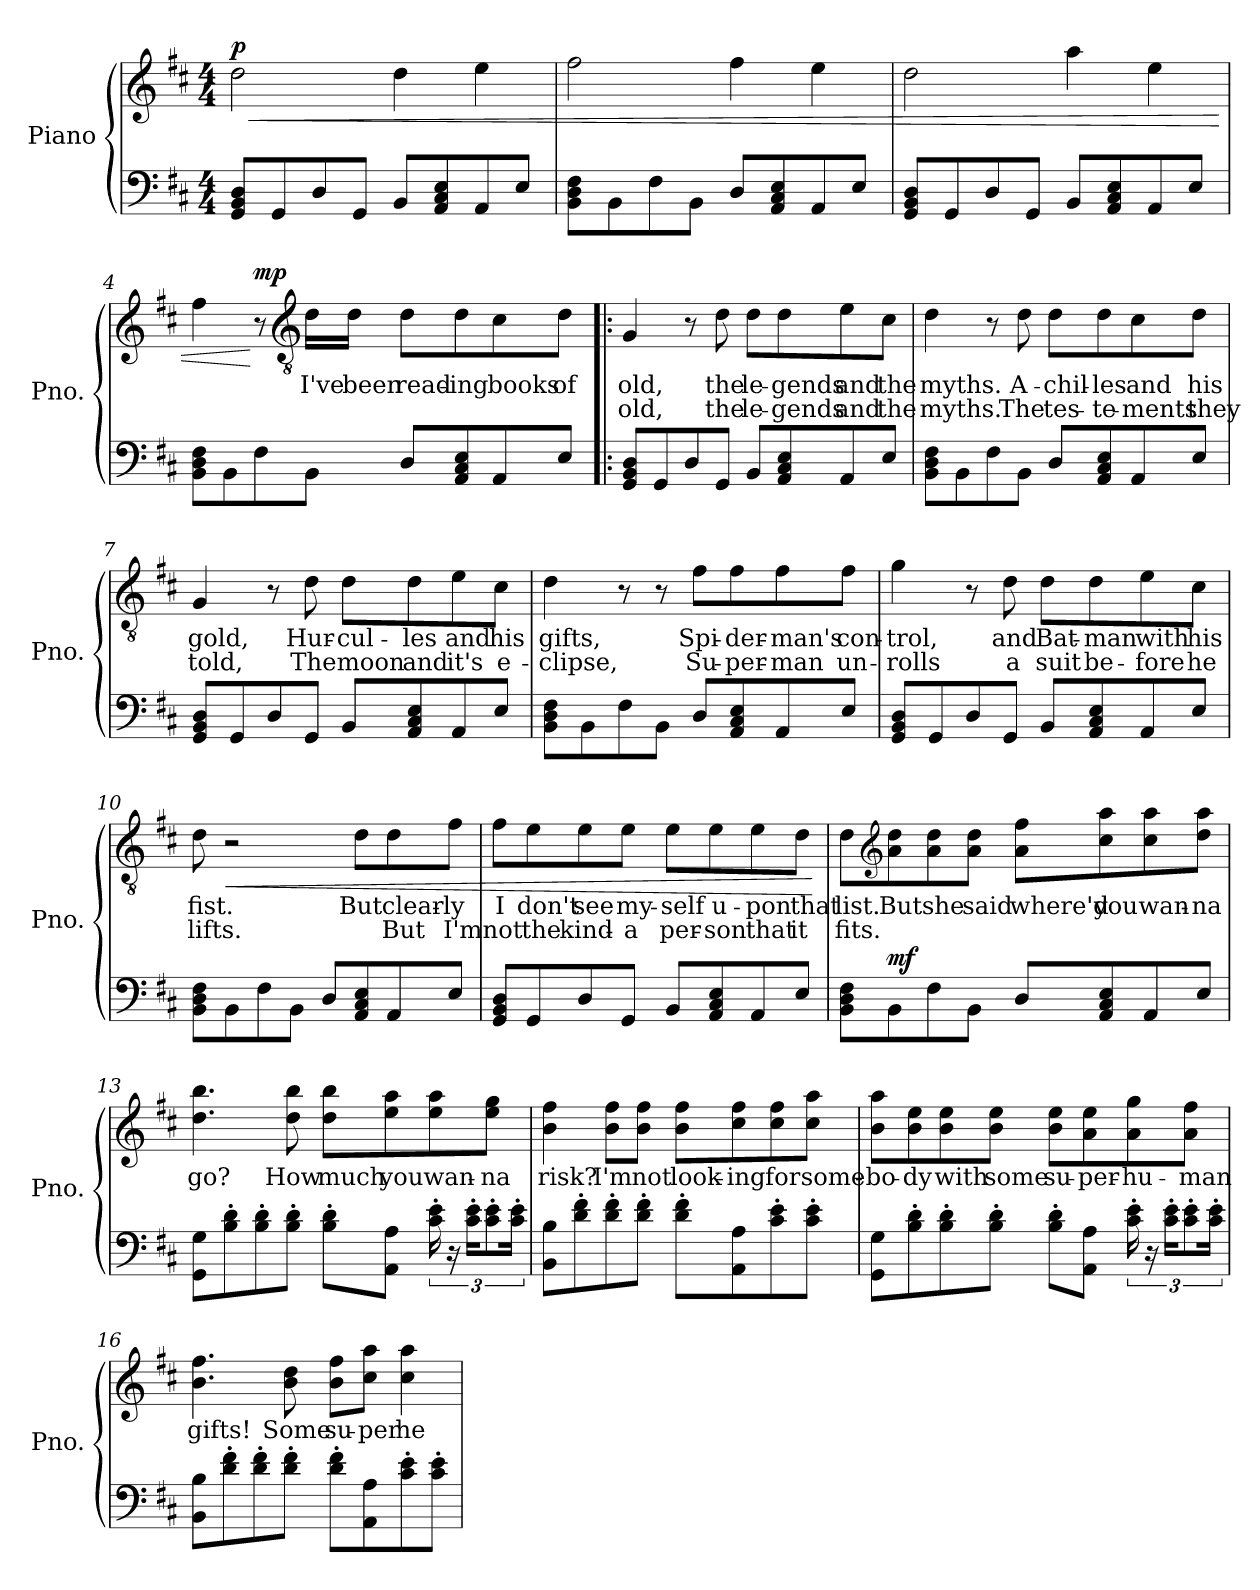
**kern	**kern	**text	**text	**dynam
*part1	*part1	*part1	*part1	*part1
*staff2	*staff1	*staff1	*staff1	*staff1/2
*I"Piano	*	*	*	*
*I'Pno.	*	*	*	*
*clefF4	*clefG2	*	*	*
*k[f#c#]	*k[f#c#]	*	*	*
*M4/4	*M4/4	*	*	*
=1	=1	=1	=1	=1
!	!	!	!	!LO:HP:b
!	!	!	!	!LO:DY:n=1:b
8GG/ 8BB/ 8D/L	2dd\	.	.	< p
8GG/	.	.	.	.
8D/	.	.	.	.
8GG/J	.	.	.	.
8BB/L	4dd\	.	.	.
8AA/ 8C#/ 8E/	.	.	.	.
8AA/	4ee\	.	.	.
8E/J	.	.	.	.
=2	=2	=2	=2	=2
8BB\ 8D\ 8F#\L	2ff#\	.	.	.
8BB\	.	.	.	.
8F#\	.	.	.	.
8BB\J	.	.	.	.
8D/L	4ff#\	.	.	.
8AA/ 8C#/ 8E/	.	.	.	.
8AA/	4ee\	.	.	.
8E/J	.	.	.	.
=3	=3	=3	=3	=3
8GG/ 8BB/ 8D/L	2dd\	.	.	.
8GG/	.	.	.	.
8D/	.	.	.	.
8GG/J	.	.	.	.
8BB/L	4aa\	.	.	.
8AA/ 8C#/ 8E/	.	.	.	.
8AA/	4ee\	.	.	.
8E/J	.	.	.	.
=4	=4	=4	=4	=4
8BB\ 8D\ 8F#\L	4ff#\	.	.	.
8BB\	.	.	.	.
!	!	!	!	!LO:DY:n=1:b
8F#\	8r	.	.	[ mp
*	*clefGv2	*	*	*
!	!	!LO:LY:b	!	!
8BB\J	16d\LL	I've	.	.
!	!	!LO:LY:b	!	!
.	16d\JJ	been	.	.
!	!	!LO:LY:b	!	!
8D/L	8d\L	read-	.	.
!	!	!LO:LY:b	!	!
8AA/ 8C#/ 8E/	8d\	-ing	.	.
!	!	!LO:LY:b	!	!
8AA/	8c#\	books	.	.
!	!	!LO:LY:b	!	!
8E/J	8d\J	of	.	.
!!LO:LB:g=z
=5!|:	=5!|:	=5!|:	=5!|:	=5!|:
!	!	!LO:LY:b	!LO:LY:b	!
8GG/ 8BB/ 8D/L	4G/	old,	old,	.
8GG/	.	.	.	.
8D/	8r	.	.	.
!	!	!LO:LY:b	!LO:LY:b	!
8GG/J	8d\	the	the	.
!	!	!LO:LY:b	!LO:LY:b	!
8BB/L	8d\L	le-	le-	.
!	!	!LO:LY:b	!LO:LY:b	!
8AA/ 8C#/ 8E/	8d\	-gends	-gends	.
!	!	!LO:LY:b	!LO:LY:b	!
8AA/	8e\	and	and	.
!	!	!LO:LY:b	!LO:LY:b	!
8E/J	8c#\J	the	the	.
=6	=6	=6	=6	=6
!	!	!LO:LY:b	!LO:LY:b	!
8BB\ 8D\ 8F#\L	4d\	myths.	myths.	.
8BB\	.	.	.	.
8F#\	8r	.	.	.
!	!	!LO:LY:b	!LO:LY:b	!
8BB\J	8d\	A-	The	.
!	!	!LO:LY:b	!LO:LY:b	!
8D/L	8d\L	-chil-	tes-	.
!	!	!LO:LY:b	!LO:LY:b	!
8AA/ 8C#/ 8E/	8d\	-les	-te-	.
!	!	!LO:LY:b	!LO:LY:b	!
8AA/	8c#\	and	-ments	.
!	!	!LO:LY:b	!LO:LY:b	!
8E/J	8d\J	his	they	.
=7	=7	=7	=7	=7
!	!	!LO:LY:b	!LO:LY:b	!
8GG/ 8BB/ 8D/L	4G/	gold,	told,	.
8GG/	.	.	.	.
8D/	8r	.	.	.
!	!	!LO:LY:b	!LO:LY:b	!
8GG/J	8d\	Hur-	The	.
!	!	!LO:LY:b	!LO:LY:b	!
8BB/L	8d\L	-cul-	moon	.
!	!	!LO:LY:b	!LO:LY:b	!
8AA/ 8C#/ 8E/	8d\	-les	and	.
!	!	!LO:LY:b	!LO:LY:b	!
8AA/	8e\	and	it's	.
!	!	!LO:LY:b	!LO:LY:b	!
8E/J	8c#\J	his	e-	.
!!LO:LB:g=z
=8	=8	=8	=8	=8
!	!	!LO:LY:b	!LO:LY:b	!
8BB\ 8D\ 8F#\L	4d\	gifts,	-clipse,	.
8BB\	.	.	.	.
8F#\	8r	.	.	.
8BB\J	8r	.	.	.
!	!	!LO:LY:b	!LO:LY:b	!
8D/L	8f#\L	Spi-	Su-	.
!	!	!LO:LY:b	!LO:LY:b	!
8AA/ 8C#/ 8E/	8f#\	-der-	-per-	.
!	!	!LO:LY:b	!LO:LY:b	!
8AA/	8f#\	-man's	-man	.
!	!	!LO:LY:b	!LO:LY:b	!
8E/J	8f#\J	con-	un-	.
=9	=9	=9	=9	=9
!	!	!LO:LY:b	!LO:LY:b	!
8GG/ 8BB/ 8D/L	4g\	-trol,	-rolls	.
8GG/	.	.	.	.
8D/	8r	.	.	.
!	!	!LO:LY:b	!LO:LY:b	!
8GG/J	8d\	and	a	.
!	!	!LO:LY:b	!LO:LY:b	!
8BB/L	8d\L	Bat-	suit	.
!	!	!LO:LY:b	!LO:LY:b	!
8AA/ 8C#/ 8E/	8d\	-man	be-	.
!	!	!LO:LY:b	!LO:LY:b	!
8AA/	8e\	with	-fore	.
!	!	!LO:LY:b	!LO:LY:b	!
8E/J	8c#\J	his	he	.
=10	=10	=10	=10	=10
!	!	!LO:LY:b	!LO:LY:b	!
8BB\ 8D\ 8F#\L	8d\	fist.	lifts.	.
!	!	!	!	!LO:HP:b
8BB\	2r	.	.	<
8F#\	.	.	.	.
8BB\J	.	.	.	.
8D/L	.	.	.	.
!	!	!LO:LY:b	!	!
8AA/ 8C#/ 8E/	8d\L	But	.	.
!	!	!LO:LY:b	!LO:LY:b	!
8AA/	8d\	clear-	But	.
!	!	!LO:LY:b	!LO:LY:b	!
8E/J	8f#\J	-ly	I'm	.
!!LO:LB:g=z
=11	=11	=11	=11	=11
!	!	!LO:LY:b	!LO:LY:b	!
8GG/ 8BB/ 8D/L	8f#\L	I	not	.
!	!	!LO:LY:b	!LO:LY:b	!
8GG/	8e\	don't	the	.
!	!	!LO:LY:b	!LO:LY:b	!
8D/	8e\	see	kind-	.
!	!	!LO:LY:b	!LO:LY:b	!
8GG/J	8e\J	my-	-a	.
!	!	!LO:LY:b	!LO:LY:b	!
8BB/L	8e\L	-self	per-	.
!	!	!LO:LY:b	!LO:LY:b	!
8AA/ 8C#/ 8E/	8e\	u-	-son	.
!	!	!LO:LY:b	!LO:LY:b	!
8AA/	8e\	-pon	that	.
!	!	!LO:LY:b	!LO:LY:b	!
8E/J	8d\J	that	it	.
.	.	.	.	[
=12	=12	=12	=12	=12
!	!	!LO:LY:b	!LO:LY:b	!
8BB\ 8D\ 8F#\L	8d\L	list.	fits.	.
*	*clefG2	*	*	*
!	!	!LO:LY:b	!	!LO:DY:a=2
8BB\	8a\ 8dd\	But	.	mf
!	!	!LO:LY:b	!	!
8F#\	8a\ 8dd\	she	.	.
!	!	!LO:LY:b	!	!
8BB\J	8a\ 8dd\J	said	.	.
!	!	!LO:LY:b	!	!
8D/L	8a\ 8ff#\L	where'd	.	.
!	!	!LO:LY:b	!	!
8AA/ 8C#/ 8E/	8cc#\ 8aa\	you	.	.
!	!	!LO:LY:b	!	!
8AA/	8cc#\ 8aa\	wan-	.	.
!	!	!LO:LY:b	!	!
8E/J	8dd\ 8aa\J	-na	.	.
!!LO:PB:g=z
=13	=13	=13	=13	=13
!	!	!LO:LY:b	!	!
8GG\ 8G\L	4.dd\ 4.bb\	go?	.	.
8B\' 8d\'	.	.	.	.
8B\' 8d\'	.	.	.	.
!	!	!LO:LY:b	!	!
8B\' 8d\'J	8dd\ 8bb\	How	.	.
!	!	!LO:LY:b	!	!
8B\' 8d\'L	8dd\ 8bb\L	much	.	.
!	!	!LO:LY:b	!	!
8AA\ 8A\J	8ee\ 8aa\	you	.	.
!	!	!LO:LY:b	!	!
24c#\' 24e\'	8ee\ 8aa\	wan-	.	.
24r	.	.	.	.
24c#\' 24e\'KL	.	.	.	.
*Xbrackettup	*	*	*	*
!	!	!LO:LY:b	!	!
12c#\' 12e\'	8ee\ 8gg\J	-na	.	.
24c#\' 24e\'Jk	.	.	.	.
=14	=14	=14	=14	=14
!	!	!LO:LY:b	!	!
8BB\ 8B\L	4b\ 4ff#\	risk?	.	.
8d\' 8f#\'	.	.	.	.
!	!	!LO:LY:b	!	!
8d\' 8f#\'	8b\ 8ff#\L	I'm	.	.
!	!	!LO:LY:b	!	!
8d\' 8f#\'J	8b\ 8ff#\J	not	.	.
!	!	!LO:LY:b	!	!
8d\' 8f#\'L	8b\ 8ff#\L	look-	.	.
!	!	!LO:LY:b	!	!
8AA\ 8A\	8cc#\ 8ff#\	-ing	.	.
!	!	!LO:LY:b	!	!
8c#\' 8e\'	8cc#\ 8ff#\	for	.	.
!	!	!LO:LY:b	!	!
8c#\' 8e\'J	8cc#\ 8aa\J	some-	.	.
!!LO:LB:g=z
=15	=15	=15	=15	=15
!	!	!LO:LY:b	!	!
8GG\ 8G\L	8b\ 8aa\L	-bo-	.	.
!	!	!LO:LY:b	!	!
8B\' 8d\'	8b\ 8ee\	-dy	.	.
!	!	!LO:LY:b	!	!
8B\' 8d\'	8b\ 8ee\	with	.	.
!	!	!LO:LY:b	!	!
8B\' 8d\'J	8b\ 8ee\J	some	.	.
!	!	!LO:LY:b	!	!
8B\' 8d\'L	8b\ 8ee\L	su-	.	.
!	!	!LO:LY:b	!	!
8AA\ 8A\J	8a\ 8ee\	-per-	.	.
*brackettup	*	*	*	*
!	!	!LO:LY:b	!	!
24c#\' 24e\'	8a\ 8gg\	-hu-	.	.
24r	.	.	.	.
24c#\' 24e\'KL	.	.	.	.
*Xbrackettup	*	*	*	*
!	!	!LO:LY:b	!	!
12c#\' 12e\'	8a\ 8ff#\J	-man	.	.
24c#\' 24e\'Jk	.	.	.	.
=16	=16	=16	=16	=16
!	!	!LO:LY:b	!	!
8BB\ 8B\L	4.b\ 4.ff#\	gifts!	.	.
8d\' 8f#\'	.	.	.	.
8d\' 8f#\'	.	.	.	.
!	!	!LO:LY:b	!	!
8d\' 8f#\'J	8b\ 8dd\	Some	.	.
!	!	!LO:LY:b	!	!
8d\' 8f#\'L	8b\ 8ff#\L	su-	.	.
!	!	!LO:LY:b	!	!
8AA\ 8A\	8cc#\ 8aa\J	-per	.	.
!	!	!LO:LY:b	!	!
8c#\' 8e\'	4cc#\ 4aa\	he-	.	.
8c#\' 8e\'J	.	.	.	.
=	=	=	=	=
*-	*-	*-	*-	*-
